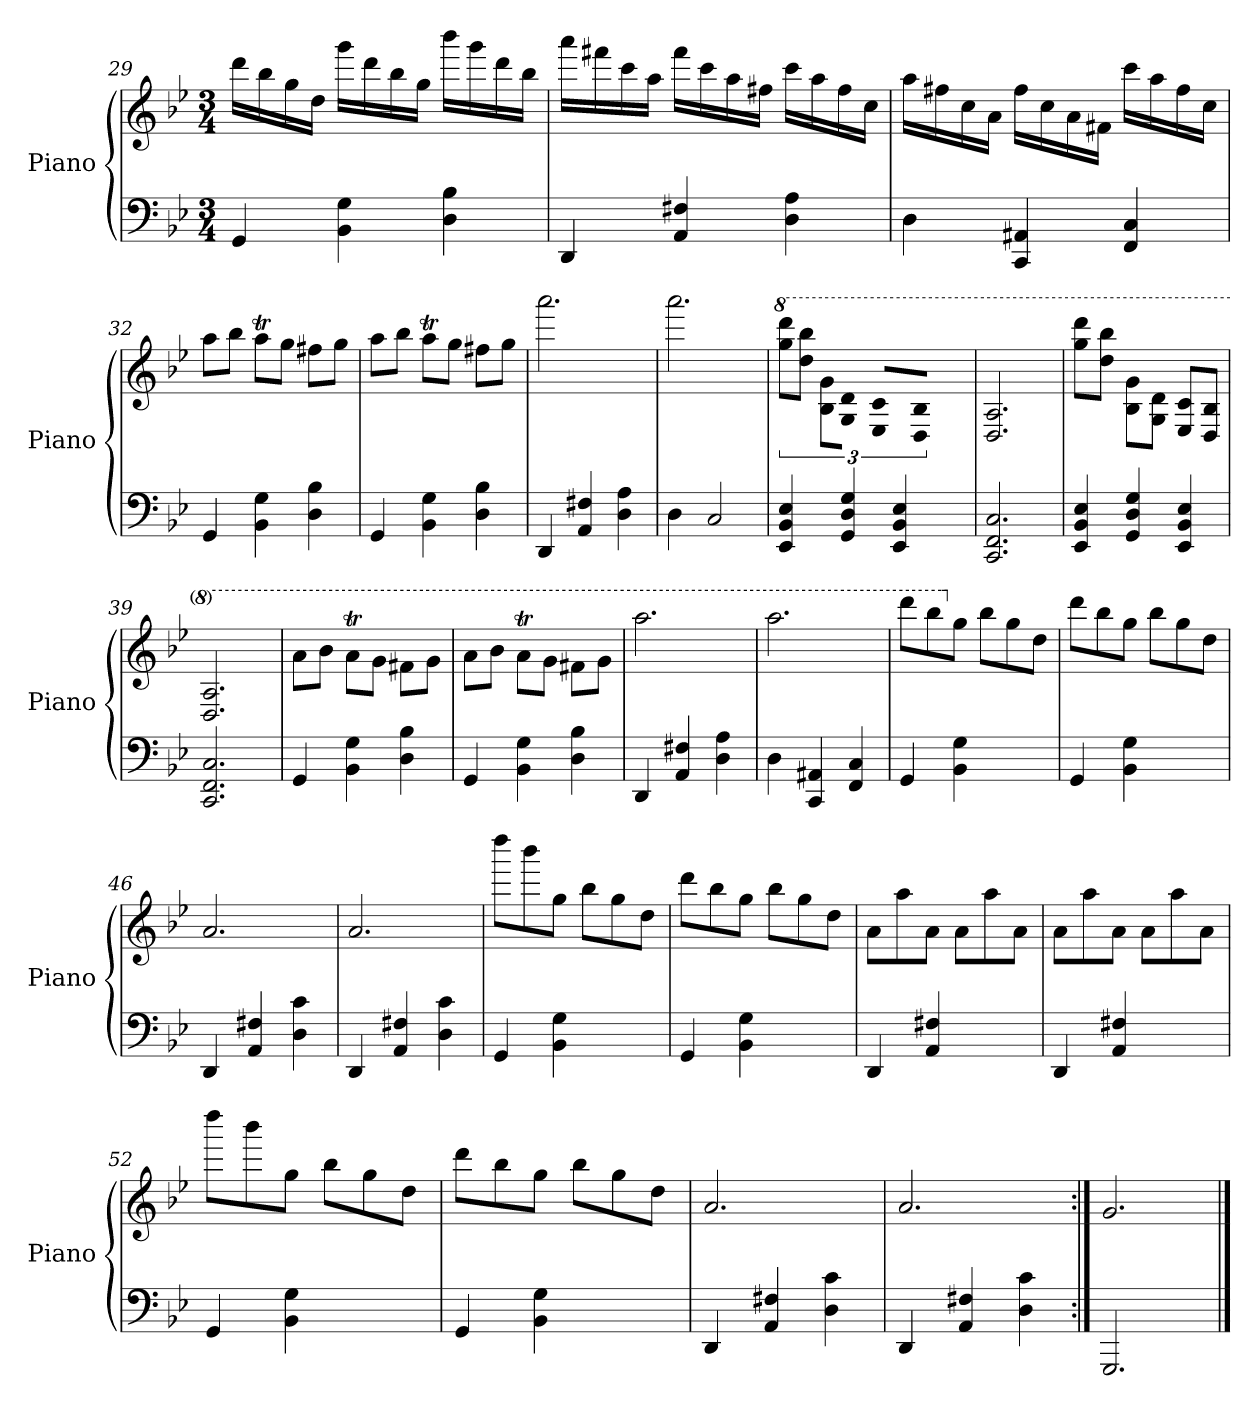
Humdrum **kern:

**kern	**kern
*part1	*part1
*staff2	*staff1
*I"Piano	*
*I'Piano	*
*clefF4	*clefG2
*k[b-e-]	*k[b-e-]
*M3/4	*M3/4
=29	=29
4GG/	16ddd\LL
.	16bb-\
.	16gg\
.	16dd\JJ
4BB-\ 4G\	16ggg\LL
.	16ddd\
.	16bb-\
.	16gg\JJ
4D\ 4B-\	16bbb-\LL
.	16ggg\
.	16ddd\
.	16bb-\JJ
!!LO:LB:g=z
=30	=30
4DD/	16aaa\LL
.	16fff#X\
.	16ccc\
.	16aa\JJ
4AA/ 4F#X/	16fff#\LL
.	16ccc\
.	16aa\
.	16ff#X\JJ
4D\ 4A\	16ccc\LL
.	16aa\
.	16ff#\
.	16cc\JJ
=31	=31
4D\	16aa\LL
.	16ff#X\
.	16cc\
.	16a\JJ
4CC/ 4AA#X/	16ff#\LL
.	16cc\
.	16a\
.	16f#X\JJ
4FF/ 4C/	16ccc\LL
.	16aa\
.	16ff#\
.	16cc\JJ
=32	=32
4GG/	8aa\L
.	8bb-\J
4BB-\ 4G\	8aat\L
.	8gg\J
4D\ 4B-\	8ff#X\L
.	8gg\J
=33	=33
4GG/	8aa\L
.	8bb-\J
4BB-\ 4G\	8aat\L
.	8gg\J
4D\ 4B-\	8ff#X\L
.	8gg\J
!!LO:LB:g=z
=34	=34
4DD/	2.aaa\
4AA/ 4F#X/	.
4D\ 4A\	.
=35	=35
4D\	2.aaa\
2C/	.
=36	=36
*	*8va
4EE-/ 4BB-/ 4E-/	12ggg\ 12dddd\L
.	12ddd\ 12bbb-\J
.	12b-\ 12gg\L
4GG/ 4D/ 4G/	8g\ 8dd\J
.	8e-/ 8cc/L
4EE-/ 4BB-/ 4E-/	8d/ 8b-/J
.	8ryy
=37	=37
2.CC/ 2.FF/ 2.C/	2.d/ 2.a/
=38	=38
*	*8va
4EE-/ 4BB-/ 4E-/	8ggg\ 8dddd\L
.	8ddd\ 8bbb-\J
4GG/ 4D/ 4G/	8b-\ 8gg\L
.	8g\ 8dd\J
4EE-/ 4BB-/ 4E-/	8e-/ 8cc/L
.	8d/ 8b-/J
=39	=39
2.CC/ 2.FF/ 2.C/	2.d/ 2.a/
=40	=40
4GG/	8aa\L
.	8bb-\J
4BB-\ 4G\	8aat\L
.	8gg\J
4D\ 4B-\	8ff#X\L
.	8gg\J
!!LO:LB:g=z
=41	=41
4GG/	8aa\L
.	8bb-\J
4BB-\ 4G\	8aat\L
.	8gg\J
4D\ 4B-\	8ff#X\L
.	8gg\J
=42	=42
4DD/	2.aaa\
4AA/ 4F#X/	.
4D\ 4A\	.
=43	=43
4D\	2.aaa\
4CC/ 4AA#X/	.
4FF/ 4C/	.
=44	=44
*	*8va
4GG/	8dddd\L
.	8bbb-\
*	*X8va
4BB-\ 4G\	8gg\J
.	8bb-\L
4ryy	8gg\
.	8dd\J
=45	=45
4GG/	8ddd\L
.	8bb-\
4BB-\ 4G\	8gg\J
.	8bb-\L
4ryy	8gg\
.	8dd\J
!!LO:LB:g=z
=46	=46
4DD/	2.a/
4AA/ 4F#X/	.
4D\ 4c\	.
=47	=47
4DD/	2.a/
4AA/ 4F#X/	.
4D\ 4c\	.
=48	=48
4GG/	8dddd\L
.	8bbb-\
*	*X8va
4BB-\ 4G\	8gg\J
.	8bb-\L
4ryy	8gg\
.	8dd\J
=49	=49
4GG/	8ddd\L
.	8bb-\
4BB-\ 4G\	8gg\J
.	8bb-\L
4ryy	8gg\
.	8dd\J
=50	=50
4DD/	8a\L
.	8aa\
4AA/ 4F#X/	8a\J
.	8a\L
4ryy	8aa\
.	8a\J
!!LO:LB:g=z
=51	=51
4DD/	8a\L
.	8aa\
4AA/ 4F#X/	8a\J
.	8a\L
4ryy	8aa\
.	8a\J
=52	=52
4GG/	8dddd\L
.	8bbb-\
*	*X8va
4BB-\ 4G\	8gg\J
.	8bb-\L
4ryy	8gg\
.	8dd\J
=53	=53
4GG/	8ddd\L
.	8bb-\
4BB-\ 4G\	8gg\J
.	8bb-\L
4ryy	8gg\
.	8dd\J
=54	=54
4DD/	2.a/
4AA/ 4F#X/	.
4D\ 4c\	.
=55	=55
4DD/	2.a/
4AA/ 4F#X/	.
4D\ 4c\	.
=56:|!	=56:|!
2.GGG/	2.g/
==	==
*-	*-
